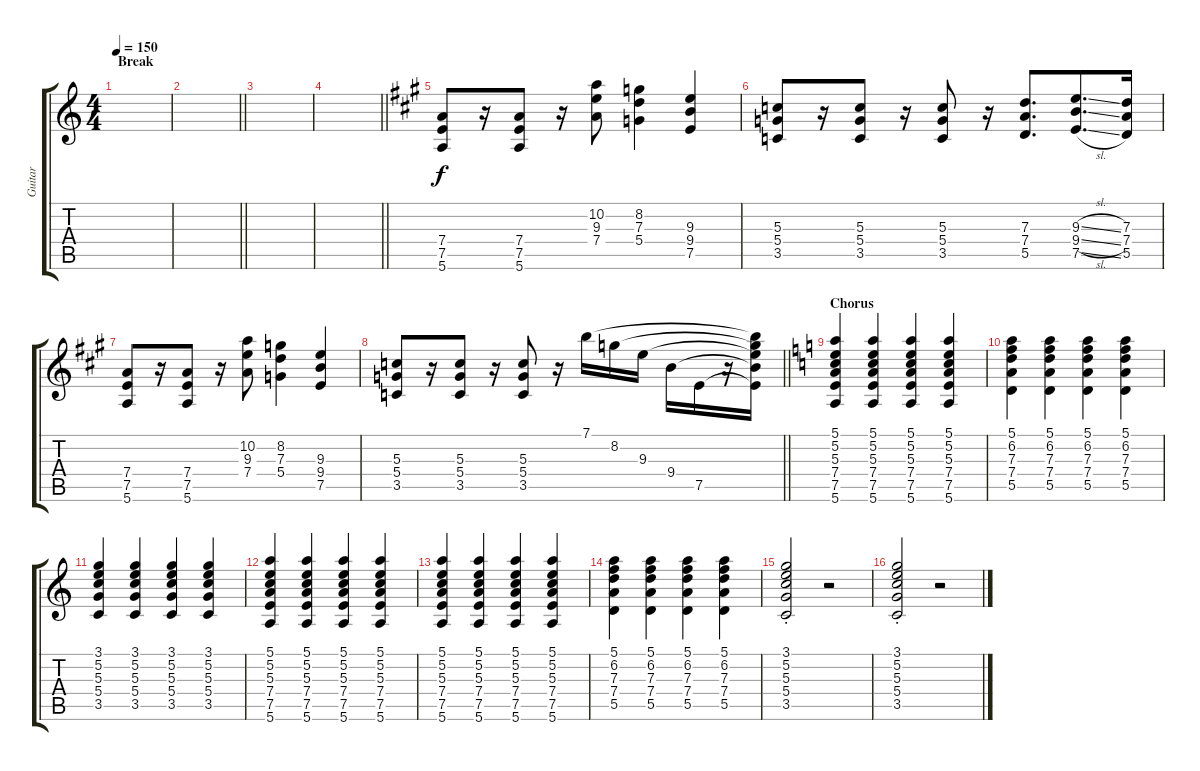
\track ("Guitar" "Guitar") {instrument distortionguitar}
\staff {score tabs}
\tuning (E4 B3 G3 D3 A2 E2) {hide}
\ts (4 4)
\section ("" "Break")
\tempo 150
\clef g2
\ks c
|
\barLineRight lightlight
|
|
\barLineRight lightlight
|
\ks a
(7.4 7.5 5.6).8 r.16 (7.4 7.5 5.6).8 r.16 (10.2 9.3 7.4).8 (8.2 7.3 5.4).4 (9.3 9.4 7.5).4 |
(5.3 5.4 3.5).8 r.16 (5.3 5.4 3.5).8 r.16 (5.3 5.4 3.5).8 r.16 (7.3 7.4 5.5).8{d beam merge} (9.3{sl} 9.4{sl} 7.5{sl}).8{d} (7.3 7.4 5.5).16 |
(7.4 7.5 5.6).8 r.16 (7.4 7.5 5.6).8 r.16 (10.2 9.3 7.4).8 (8.2 7.3 5.4).4 (9.3 9.4 7.5).4 |
\barLineRight lightlight
(5.3 5.4 3.5).8 r.16 (5.3 5.4 3.5).8 r.16 (5.3 5.4 3.5).8 r.16 7.1.16 8.2.16 9.3.16 9.4.16 7.5.16 r.16 (7.1{t} 8.2{t} 9.3{t} 9.4{t} 7.5{t}).16 |
\section ("" "Chorus")
\ks c
(5.1 5.2 5.3 7.4 7.5 5.6).4 (5.1 5.2 5.3 7.4 7.5 5.6).4 (5.1 5.2 5.3 7.4 7.5 5.6).4 (5.1 5.2 5.3 7.4 7.5 5.6).4 |
(5.1 6.2 7.3 7.4 5.5).4 (5.1 6.2 7.3 7.4 5.5).4 (5.1 6.2 7.3 7.4 5.5).4 (5.1 6.2 7.3 7.4 5.5).4 |
(3.1 5.2 5.3 5.4 3.5).4 (3.1 5.2 5.3 5.4 3.5).4 (3.1 5.2 5.3 5.4 3.5).4 (3.1 5.2 5.3 5.4 3.5).4 |
(5.1 5.2 5.3 7.4 7.5 5.6).4 (5.1 5.2 5.3 7.4 7.5 5.6).4 (5.1 5.2 5.3 7.4 7.5 5.6).4 (5.1 5.2 5.3 7.4 7.5 5.6).4 |
(5.1 5.2 5.3 7.4 7.5 5.6).4 (5.1 5.2 5.3 7.4 7.5 5.6).4 (5.1 5.2 5.3 7.4 7.5 5.6).4 (5.1 5.2 5.3 7.4 7.5 5.6).4 |
(5.1 6.2 7.3 7.4 5.5).4 (5.1 6.2 7.3 7.4 5.5).4 (5.1 6.2 7.3 7.4 5.5).4 (5.1 6.2 7.3 7.4 5.5).4 |
(3.1{st} 5.2{st} 5.3{st} 5.4{st} 3.5{st}).2 r.2 |
(3.1{st} 5.2{st} 5.3{st} 5.4{st} 3.5{st}).2 r.2
